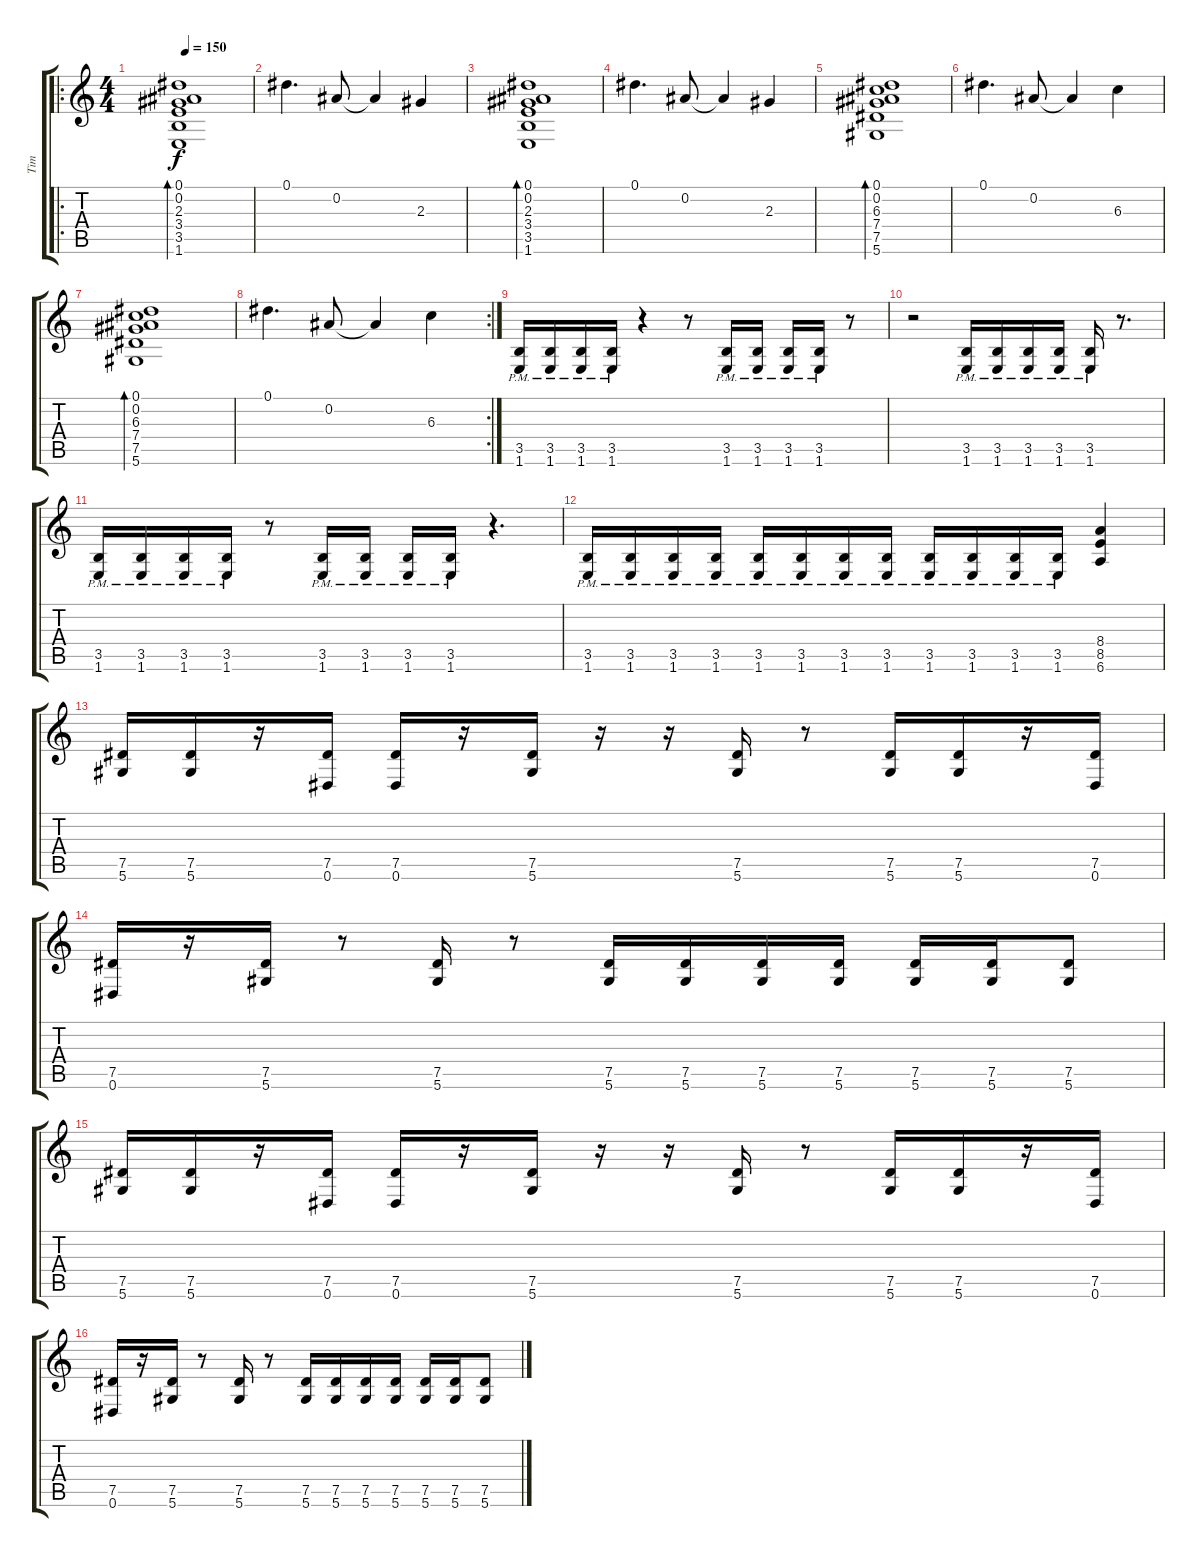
\track ("Tim" "Tim") {instrument distortionguitar}
\staff {score tabs}
\tuning (Eb4 Bb3 Gb3 Db3 Ab2 Eb2) {hide}
\ro
\ts (4 4)
\tempo 150
\clef g2
\ks c
(0.1 0.2 2.3 3.4 3.5 1.6).1{bd 60 dy f instrument electricguitarclean} |
0.1.4{d} 0.2.8 0.2{t}.4 2.3.4 |
(0.1 0.2 2.3 3.4 3.5 1.6).1{bd 60} |
0.1.4{d} 0.2.8 0.2{t}.4 2.3.4 |
(0.1 0.2 6.3 7.4 7.5 5.6).1{bd 60} |
0.1.4{d} 0.2.8 0.2{t}.4 6.3.4 |
(0.1 0.2 6.3 7.4 7.5 5.6).1{bd 60} |
\rc 2
0.1.4{d} 0.2.8 0.2{t}.4 6.3.4 |
(3.5{pm} 1.6{pm}).16{instrument overdrivenguitar} (3.5{pm} 1.6{pm}).16 (3.5{pm} 1.6{pm}).16 (3.5{pm} 1.6{pm}).16 r.4 r.8 (3.5{pm} 1.6{pm}).16 (3.5{pm} 1.6{pm}).16 (3.5{pm} 1.6{pm}).16 (3.5{pm} 1.6{pm}).16 r.8 |
r.2 (3.5{pm} 1.6{pm}).16 (3.5{pm} 1.6{pm}).16 (3.5{pm} 1.6{pm}).16 (3.5{pm} 1.6{pm}).16 (3.5{pm} 1.6{pm}).16 r.8{d} |
(3.5{pm} 1.6{pm}).16 (3.5{pm} 1.6{pm}).16 (3.5{pm} 1.6{pm}).16 (3.5{pm} 1.6{pm}).16 r.8 (3.5{pm} 1.6{pm}).16 (3.5{pm} 1.6{pm}).16 (3.5{pm} 1.6{pm}).16 (3.5{pm} 1.6{pm}).16 r.4{d} |
(3.5{pm} 1.6{pm}).16 (3.5{pm} 1.6{pm}).16 (3.5{pm} 1.6{pm}).16 (3.5{pm} 1.6{pm}).16 (3.5{pm} 1.6{pm}).16 (3.5{pm} 1.6{pm}).16 (3.5{pm} 1.6{pm}).16 (3.5{pm} 1.6{pm}).16 (3.5{pm} 1.6{pm}).16 (3.5{pm} 1.6{pm}).16 (3.5{pm} 1.6{pm}).16 (3.5{pm} 1.6{pm}).16 (8.4 8.5 6.6).4 |
(7.5 5.6).16 (7.5 5.6).16 r.16 (7.5 0.6).16 (7.5 0.6).16 r.16 (7.5 5.6).16 r.16 r.16 (7.5 5.6).16 r.8 (7.5 5.6).16 (7.5 5.6).16 r.16 (7.5 0.6).16 |
(7.5 0.6).16 r.16 (7.5 5.6).16 r.8 (7.5 5.6).16 r.8 (7.5 5.6).16 (7.5 5.6).16 (7.5 5.6).16 (7.5 5.6).16 (7.5 5.6).16 (7.5 5.6).16 (7.5 5.6).8 |
(7.5 5.6).16 (7.5 5.6).16 r.16 (7.5 0.6).16 (7.5 0.6).16 r.16 (7.5 5.6).16 r.16 r.16 (7.5 5.6).16 r.8 (7.5 5.6).16 (7.5 5.6).16 r.16 (7.5 0.6).16 |
(7.5 0.6).16 r.16 (7.5 5.6).16 r.8 (7.5 5.6).16 r.8 (7.5 5.6).16 (7.5 5.6).16 (7.5 5.6).16 (7.5 5.6).16 (7.5 5.6).16 (7.5 5.6).16 (7.5 5.6).8
